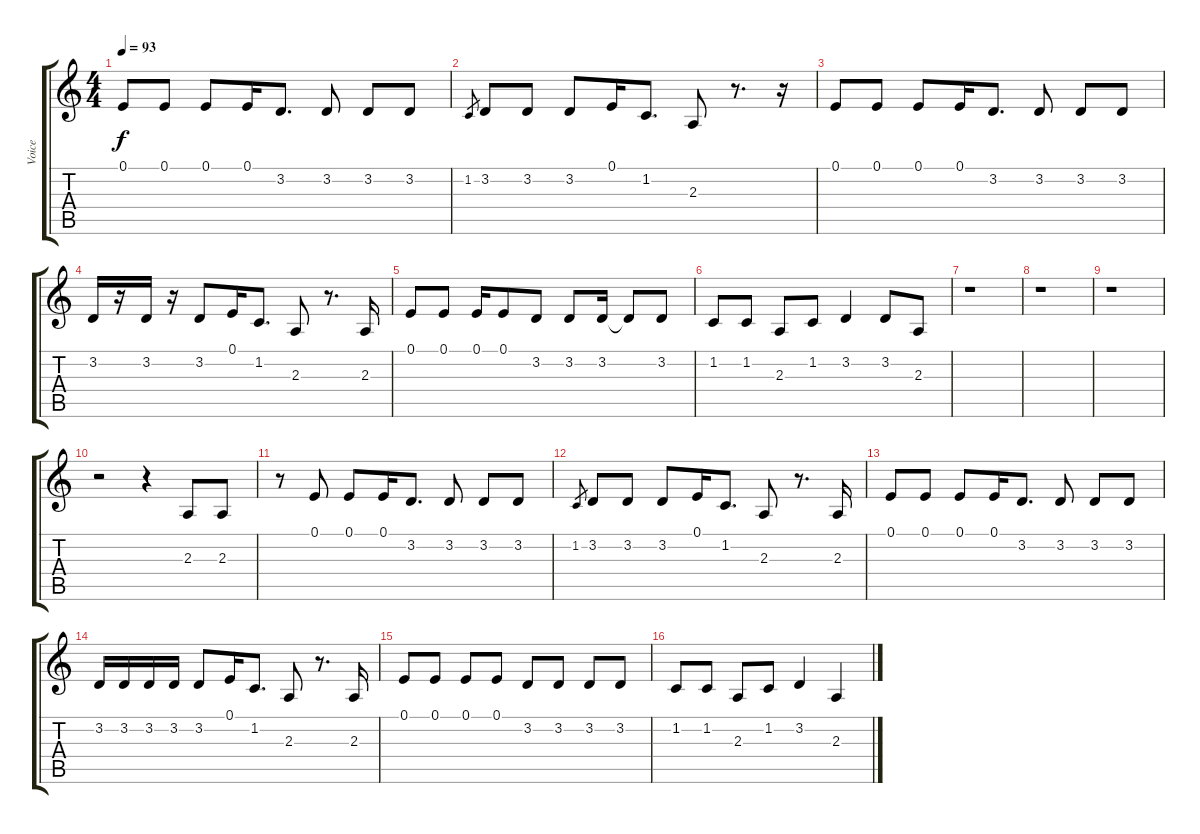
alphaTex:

\track ("Voice" "Voice") {instrument baritonesax}
\staff {score tabs}
\tuning (E4 B3 G3 D3 A2 E2) {hide}
\ts (4 4)
\tempo 93
\clef g2
\ks c
0.1.8{dy f} 0.1.8 0.1.8 0.1.16 3.2.8{d} 3.2.8 3.2.8 3.2.8 |
1.2.8{gr} 3.2.8 3.2.8 3.2.8 0.1.16 1.2.8{d} 2.3.8 r.8{d} r.16 |
0.1.8 0.1.8 0.1.8 0.1.16 3.2.8{d} 3.2.8 3.2.8 3.2.8 |
3.2.16 r.16 3.2.16 r.16 3.2.8 0.1.16 1.2.8{d} 2.3.8 r.8{d} 2.3.16 |
0.1.8 0.1.8 0.1.16 0.1.8 3.2.8 3.2.8 3.2.16 3.2{t}.8 3.2.8 |
1.2.8 1.2.8 2.3.8 1.2.8 3.2.4 3.2.8 2.3.8 |
r.1 |
r.1 |
r.1 |
r.2 r.4 2.3.8 2.3.8 |
r.8 0.1.8 0.1.8 0.1.16 3.2.8{d} 3.2.8 3.2.8 3.2.8 |
1.2.8{gr} 3.2.8 3.2.8 3.2.8 0.1.16 1.2.8{d} 2.3.8 r.8{d} 2.3.16 |
0.1.8 0.1.8 0.1.8 0.1.16 3.2.8{d} 3.2.8 3.2.8 3.2.8 |
3.2.16 3.2.16 3.2.16 3.2.16 3.2.8 0.1.16 1.2.8{d} 2.3.8 r.8{d} 2.3.16 |
0.1.8 0.1.8 0.1.8 0.1.8 3.2.8 3.2.8 3.2.8 3.2.8 |
1.2.8 1.2.8 2.3.8 1.2.8 3.2.4 2.3.4
